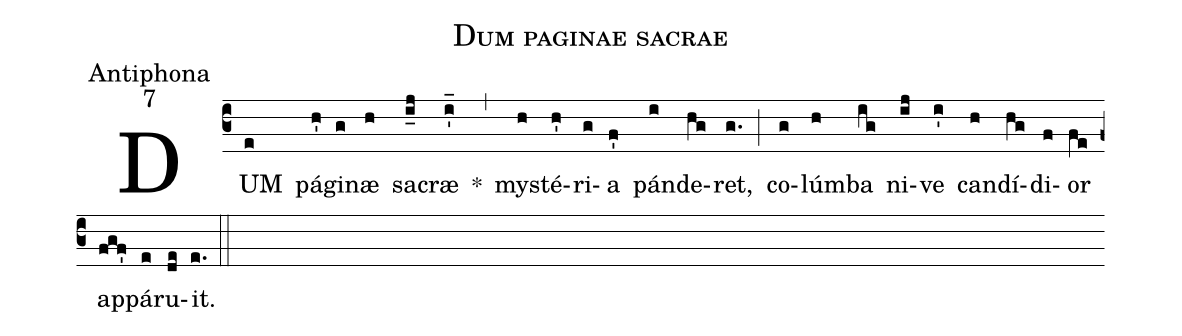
name:Dum paginae sacrae;
office-part:Antiphona;
mode:7;
%%
(c3)DUM(e) pá(h')gi(g)næ(h) sa(i_j)cræ(i'_) *(,) mys(h)té(h')ri(g)a(f') pán(i)de(hg)ret,(g.) (;) co(g)lúm(h)ba(ig) ni(ij)ve(i') can(h)dí(hg)di(f)or(fe) ap(fgf')pá(e)ru(de)it.(e.) (::)
